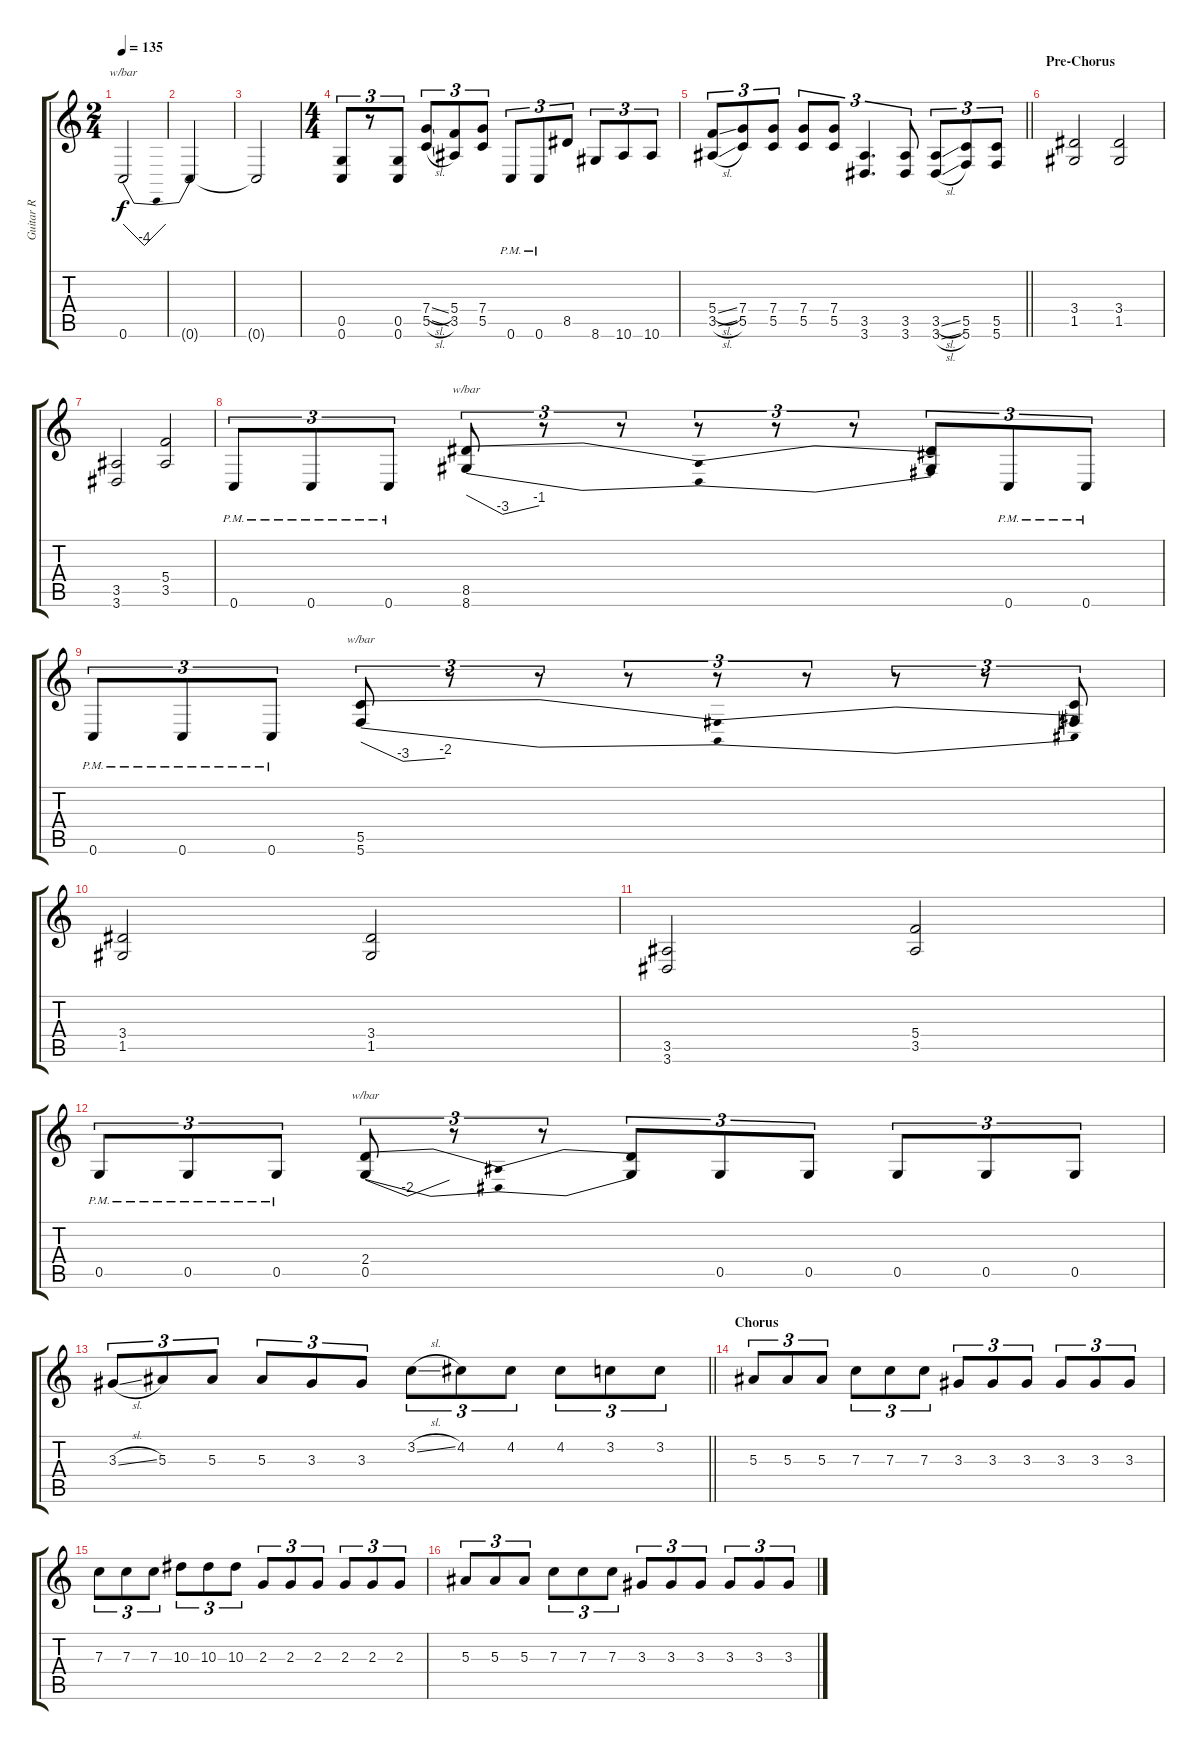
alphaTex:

\track ("Guitar R" "Guitar R") {instrument distortionguitar}
\staff {score tabs}
\tuning (D4 A3 F3 C3 G2 C2) {hide}
\ts (2 4)
\tempo 135
\clef g2
\ks c
0.6.2{tbe (dip default 0 0 30 -16 60 0) dy f} |
0.6{t}.2 |
0.6{t}.2 |
\ts (4 4)
(0.5 0.6).8{tu (3 2)} r.8{tu (3 2)} (0.5 0.6).8{tu (3 2)} (7.4{sl} 5.5{sl}).8{tu (3 2)} (5.4 3.5).8{tu (3 2)} (7.4 5.5).8{tu (3 2)} 0.6{pm}.8{tu (3 2)} 0.6{pm}.8{tu (3 2)} 8.5.8{tu (3 2)} 8.6.8{tu (3 2)} 10.6.8{tu (3 2)} 10.6.8{tu (3 2)} |
\barLineRight lightlight
(5.4{sl} 3.5{sl}).8{tu (3 2)} (7.4 5.5).8{tu (3 2)} (7.4 5.5).8{tu (3 2)} (7.4 5.5).8{tu (3 2)} (7.4 5.5).8{tu (3 2)} (3.5 3.6).4{d tu (3 2)} (3.5 3.6).8{tu (3 2)} (3.5{sl} 3.6{sl}).8{tu (3 2)} (5.5 5.6).8{tu (3 2)} (5.5 5.6).8{tu (3 2)} |
\section ("" "Pre-Chorus")
(3.4 1.5).2 (3.4 1.5).2 |
(3.5 3.6).2 (5.4 3.5).2 |
0.6{pm}.8{tu (3 2)} 0.6{pm}.8{tu (3 2)} 0.6{pm}.8{tu (3 2)} (8.5 8.6).8{tu (3 2) tbe (dip default 0 0 36 -12 60 -4)} r.8{tu (3 2)} r.8{tu (3 2)} r.8{tu (3 2)} r.8{tu (3 2)} r.8{tu (3 2)} (8.5{t} 8.6{t}).8{tu (3 2)} 0.6{pm}.8{tu (3 2)} 0.6{pm}.8{tu (3 2)} |
0.6{pm}.8{tu (3 2)} 0.6{pm}.8{tu (3 2)} 0.6{pm}.8{tu (3 2)} (5.5 5.6).8{tu (3 2) tbe (dip default 0 0 38 -12 60 -8)} r.8{tu (3 2)} r.8{tu (3 2)} r.8{tu (3 2)} r.8{tu (3 2)} r.8{tu (3 2)} r.8{tu (3 2)} r.8{tu (3 2)} (5.5{t} 5.6{t}).8{tu (3 2)} |
(3.4 1.5).2 (3.4 1.5).2 |
(3.5 3.6).2 (5.4 3.5).2 |
0.5{pm}.8{tu (3 2)} 0.5{pm}.8{tu (3 2)} 0.5{pm}.8{tu (3 2)} (2.4 0.5).8{tu (3 2) tbe (dip default 0 0 34 -8 60 0)} r.8{tu (3 2)} r.8{tu (3 2)} (2.4{t} 0.5{t}).8{tu (3 2)} 0.5.8{tu (3 2)} 0.5.8{tu (3 2)} 0.5.8{tu (3 2)} 0.5.8{tu (3 2)} 0.5.8{tu (3 2)} |
\barLineRight lightlight
3.3{sl}.8{tu (3 2) balance 8} 5.3.8{tu (3 2)} 5.3.8{tu (3 2)} 5.3.8{tu (3 2)} 3.3.8{tu (3 2)} 3.3.8{tu (3 2)} 3.2{sl}.8{tu (3 2)} 4.2.8{tu (3 2)} 4.2.8{tu (3 2)} 4.2.8{tu (3 2)} 3.2.8{tu (3 2)} 3.2.8{tu (3 2)} |
\section ("" "Chorus")
5.3.8{tu (3 2)} 5.3.8{tu (3 2)} 5.3.8{tu (3 2)} 7.3.8{tu (3 2)} 7.3.8{tu (3 2)} 7.3.8{tu (3 2)} 3.3.8{tu (3 2)} 3.3.8{tu (3 2)} 3.3.8{tu (3 2)} 3.3.8{tu (3 2)} 3.3.8{tu (3 2)} 3.3.8{tu (3 2)} |
7.3.8{tu (3 2)} 7.3.8{tu (3 2)} 7.3.8{tu (3 2)} 10.3.8{tu (3 2)} 10.3.8{tu (3 2)} 10.3.8{tu (3 2)} 2.3.8{tu (3 2)} 2.3.8{tu (3 2)} 2.3.8{tu (3 2)} 2.3.8{tu (3 2)} 2.3.8{tu (3 2)} 2.3.8{tu (3 2)} |
5.3.8{tu (3 2)} 5.3.8{tu (3 2)} 5.3.8{tu (3 2)} 7.3.8{tu (3 2)} 7.3.8{tu (3 2)} 7.3.8{tu (3 2)} 3.3.8{tu (3 2)} 3.3.8{tu (3 2)} 3.3.8{tu (3 2)} 3.3.8{tu (3 2)} 3.3.8{tu (3 2)} 3.3.8{tu (3 2)}
